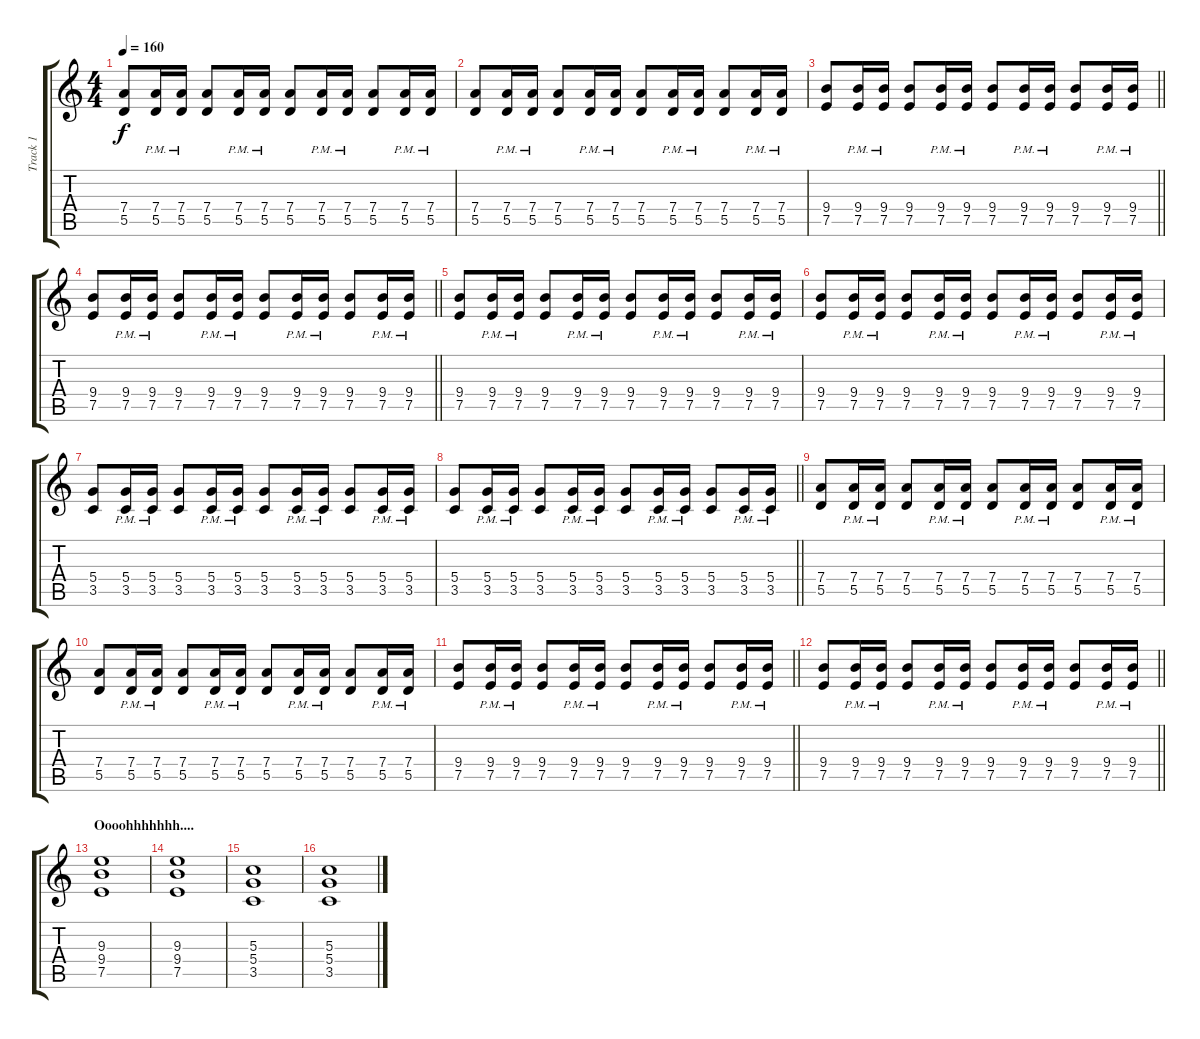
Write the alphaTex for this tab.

\track ("Track 1" "Track 1") {instrument overdrivenguitar}
\staff {score tabs}
\tuning (E4 B3 G3 D3 A2 E2) {hide}
\ts (4 4)
\tempo 160
\clef g2
\ks c
(7.4 5.5).8{dy f} (7.4{pm} 5.5{pm}).16 (7.4{pm} 5.5{pm}).16 (7.4 5.5).8 (7.4{pm} 5.5{pm}).16 (7.4{pm} 5.5{pm}).16 (7.4 5.5).8 (7.4{pm} 5.5{pm}).16 (7.4{pm} 5.5{pm}).16 (7.4 5.5).8 (7.4{pm} 5.5{pm}).16 (7.4{pm} 5.5{pm}).16 |
(7.4 5.5).8 (7.4{pm} 5.5{pm}).16 (7.4{pm} 5.5{pm}).16 (7.4 5.5).8 (7.4{pm} 5.5{pm}).16 (7.4{pm} 5.5{pm}).16 (7.4 5.5).8 (7.4{pm} 5.5{pm}).16 (7.4{pm} 5.5{pm}).16 (7.4 5.5).8 (7.4{pm} 5.5{pm}).16 (7.4{pm} 5.5{pm}).16 |
\barLineRight lightlight
(9.4 7.5).8 (9.4{pm} 7.5{pm}).16 (9.4{pm} 7.5{pm}).16 (9.4 7.5).8 (9.4{pm} 7.5{pm}).16 (9.4{pm} 7.5{pm}).16 (9.4 7.5).8 (9.4{pm} 7.5{pm}).16 (9.4{pm} 7.5{pm}).16 (9.4 7.5).8 (9.4{pm} 7.5{pm}).16 (9.4{pm} 7.5{pm}).16 |
\barLineRight lightlight
(9.4 7.5).8 (9.4{pm} 7.5{pm}).16 (9.4{pm} 7.5{pm}).16 (9.4 7.5).8 (9.4{pm} 7.5{pm}).16 (9.4{pm} 7.5{pm}).16 (9.4 7.5).8 (9.4{pm} 7.5{pm}).16 (9.4{pm} 7.5{pm}).16 (9.4 7.5).8 (9.4{pm} 7.5{pm}).16 (9.4{pm} 7.5{pm}).16 |
(9.4 7.5).8 (9.4{pm} 7.5{pm}).16 (9.4{pm} 7.5{pm}).16 (9.4 7.5).8 (9.4{pm} 7.5{pm}).16 (9.4{pm} 7.5{pm}).16 (9.4 7.5).8 (9.4{pm} 7.5{pm}).16 (9.4{pm} 7.5{pm}).16 (9.4 7.5).8 (9.4{pm} 7.5{pm}).16 (9.4{pm} 7.5{pm}).16 |
(9.4 7.5).8 (9.4{pm} 7.5{pm}).16 (9.4{pm} 7.5{pm}).16 (9.4 7.5).8 (9.4{pm} 7.5{pm}).16 (9.4{pm} 7.5{pm}).16 (9.4 7.5).8 (9.4{pm} 7.5{pm}).16 (9.4{pm} 7.5{pm}).16 (9.4 7.5).8 (9.4{pm} 7.5{pm}).16 (9.4{pm} 7.5{pm}).16 |
(5.4 3.5).8 (5.4{pm} 3.5{pm}).16 (5.4{pm} 3.5{pm}).16 (5.4 3.5).8 (5.4{pm} 3.5{pm}).16 (5.4{pm} 3.5{pm}).16 (5.4 3.5).8 (5.4{pm} 3.5{pm}).16 (5.4{pm} 3.5{pm}).16 (5.4 3.5).8 (5.4{pm} 3.5{pm}).16 (5.4{pm} 3.5{pm}).16 |
\barLineRight lightlight
(5.4 3.5).8 (5.4{pm} 3.5{pm}).16 (5.4{pm} 3.5{pm}).16 (5.4 3.5).8 (5.4{pm} 3.5{pm}).16 (5.4{pm} 3.5{pm}).16 (5.4 3.5).8 (5.4{pm} 3.5{pm}).16 (5.4{pm} 3.5{pm}).16 (5.4 3.5).8 (5.4{pm} 3.5{pm}).16 (5.4{pm} 3.5{pm}).16 |
(7.4 5.5).8 (7.4{pm} 5.5{pm}).16 (7.4{pm} 5.5{pm}).16 (7.4 5.5).8 (7.4{pm} 5.5{pm}).16 (7.4{pm} 5.5{pm}).16 (7.4 5.5).8 (7.4{pm} 5.5{pm}).16 (7.4{pm} 5.5{pm}).16 (7.4 5.5).8 (7.4{pm} 5.5{pm}).16 (7.4{pm} 5.5{pm}).16 |
(7.4 5.5).8 (7.4{pm} 5.5{pm}).16 (7.4{pm} 5.5{pm}).16 (7.4 5.5).8 (7.4{pm} 5.5{pm}).16 (7.4{pm} 5.5{pm}).16 (7.4 5.5).8 (7.4{pm} 5.5{pm}).16 (7.4{pm} 5.5{pm}).16 (7.4 5.5).8 (7.4{pm} 5.5{pm}).16 (7.4{pm} 5.5{pm}).16 |
\barLineRight lightlight
(9.4 7.5).8 (9.4{pm} 7.5{pm}).16 (9.4{pm} 7.5{pm}).16 (9.4 7.5).8 (9.4{pm} 7.5{pm}).16 (9.4{pm} 7.5{pm}).16 (9.4 7.5).8 (9.4{pm} 7.5{pm}).16 (9.4{pm} 7.5{pm}).16 (9.4 7.5).8 (9.4{pm} 7.5{pm}).16 (9.4{pm} 7.5{pm}).16 |
\barLineRight lightlight
(9.4 7.5).8 (9.4{pm} 7.5{pm}).16 (9.4{pm} 7.5{pm}).16 (9.4 7.5).8 (9.4{pm} 7.5{pm}).16 (9.4{pm} 7.5{pm}).16 (9.4 7.5).8 (9.4{pm} 7.5{pm}).16 (9.4{pm} 7.5{pm}).16 (9.4 7.5).8 (9.4{pm} 7.5{pm}).16 (9.4{pm} 7.5{pm}).16 |
\section ("" "Oooohhhhhhh....")
(9.3 9.4 7.5).1 |
(9.3 9.4 7.5).1 |
(5.3 5.4 3.5).1 |
(5.3 5.4 3.5).1
